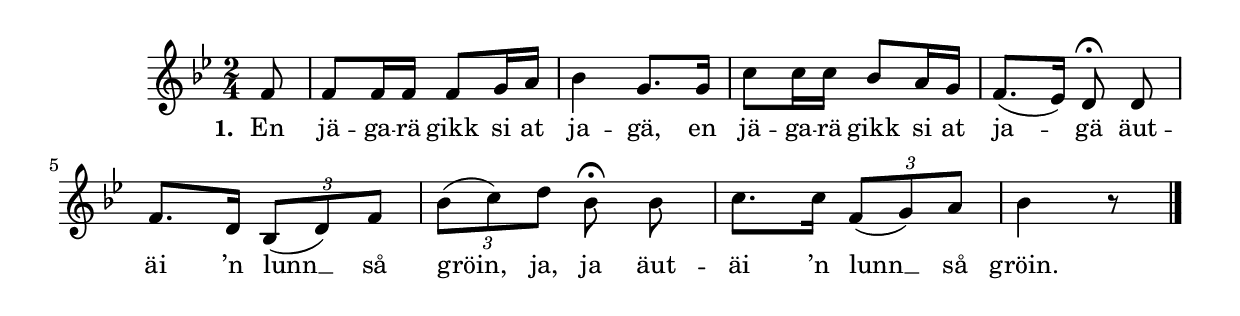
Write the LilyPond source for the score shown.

{
\time 2/4
\key bes \major
 \partial 8
 f'8  | 
 f' f'16 f' f'8 g'16 a'  | 
 bes'4 g'8. g'16  | 
 c''8 c''16 c'' bes'8 a'16 g'  | 
 f'8.-( ees'16-) d'8-\fermata d'\noBeam  | 
 f'8. d'16  \times 2/3 { bes8-( d'-) f' }   | 
  \times 2/3 { bes'-( c''-) d'' } bes'-\fermata bes'\noBeam  | 
 c''8. c''16  \times 2/3 { f'8-( g'-) a' }   | 
 bes'4 r8 \bar "|."
 }
 \addlyrics {
     \set stanza = #"1. "
     En jä -- ga -- rä gikk si at ja -- gä, en
     jä -- ga -- rä gikk si at ja -- gä äut -- 
     äi ’n lunn __ så gröin, ja,
     ja äut -- äi ’n lunn __ så gröin.
}
